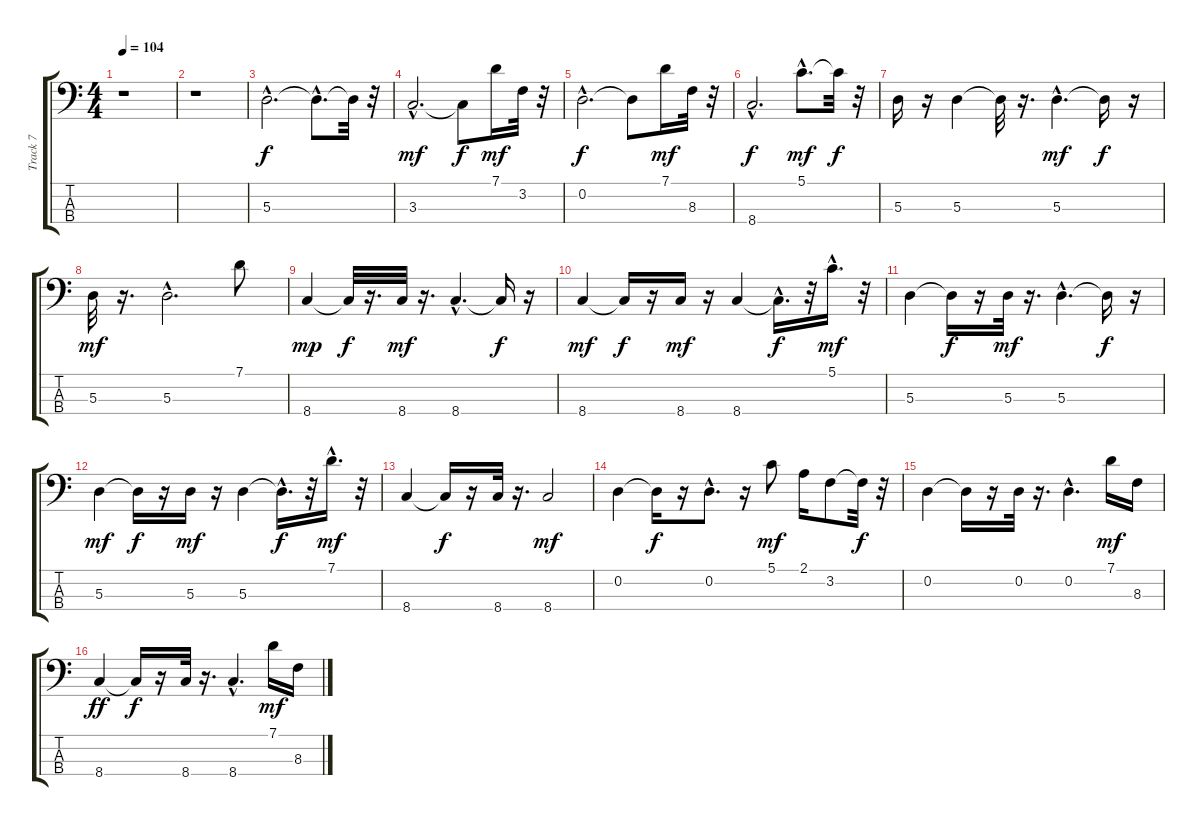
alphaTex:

\track ("Track 7" "Track 7") {instrument fretlessbass}
\staff {score tabs}
\tuning (G2 D2 A1 E1) {hide}
\ts (4 4)
\tempo 104
\clef f4
\ks c
r.1{dy f instrument fretlessbass} |
r.1 |
5.3{hac}.2{d balance 8 instrument fretlessbass} 5.3{hac t}.8{d} 5.3{t}.32 r.32 |
3.3{hac}.2{d dy mf} 3.3{t}.8{dy f} 7.1.16{dy mf} 3.2.32 r.32 |
0.2{hac}.2{d dy f} 0.2{t}.8 7.1.16{dy mf} 8.3.32 r.32 |
8.4{hac}.2{d dy f} 5.1{hac}.8{d dy mf} 5.1{t}.32{dy f} r.32 |
5.3.16 r.16 5.3.4 5.3{t}.32 r.16{d} 5.3{hac}.4{d dy mf} 5.3{t}.16{dy f} r.16 |
5.3.32{dy mf} r.16{d} 5.3{hac}.2{d} 7.1.8 |
8.4.4{dy mp} 8.4{t}.32{dy f} r.16{d} 8.4.32{dy mf} r.16{d} 8.4{hac}.4{d} 8.4{t}.16{dy f} r.16 |
8.4.4{dy mf} 8.4{t}.16{dy f} r.16 8.4.16{dy mf} r.16 8.4.4 8.4{hac t}.16{d dy f} r.32 5.1{hac}.16{d dy mf} r.32 |
5.3.4 5.3{t}.16{dy f} r.16 5.3.32{dy mf} r.16{d} 5.3{hac}.4{d} 5.3{t}.16{dy f} r.16 |
5.3.4{dy mf} 5.3{t}.16{dy f} r.16 5.3.16{dy mf} r.16 5.3.4{volume 10} 5.3{hac t}.16{d dy f} r.32 7.1{hac}.16{d dy mf volume 10} r.32 |
8.4.4{volume 10} 8.4{t}.16{dy f} r.16 8.4.32 r.16{d} 8.4.2{dy mf} |
0.2.4 0.2{t}.16{dy f} r.16 0.2{hac}.8{d} r.16 5.1.8{dy mf} 2.1.16 3.2.8 3.2{t}.32{dy f} r.32 |
0.2.4 0.2{t}.16 r.16 0.2.32 r.16{d} 0.2{hac}.4{d} 7.1.16{dy mf} 8.3.16 |
8.4.4{dy ff} 8.4{t}.16{dy f} r.16 8.4.32 r.16{d} 8.4{hac}.4{d} 7.1.16{dy mf} 8.3.16
